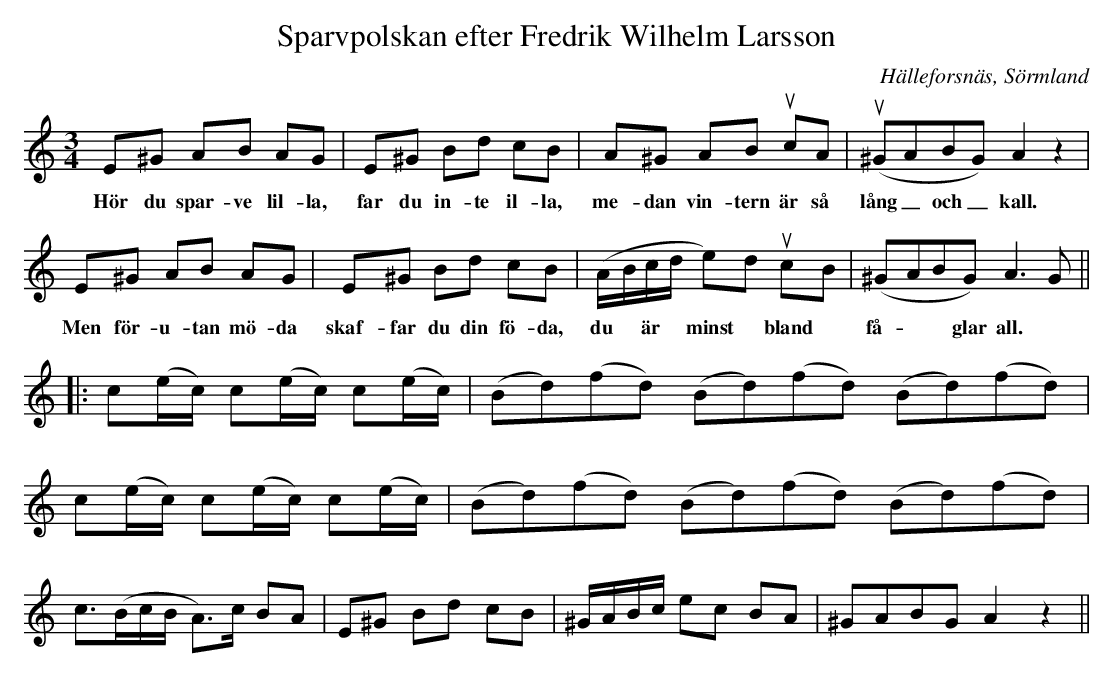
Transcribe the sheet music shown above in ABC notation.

X:1
T:Sparvpolskan efter Fredrik Wilhelm Larsson
O:Hälleforsnäs, Sörmland
M:3/4
L:1/8
K:Am
E^G AB AG | E^G Bd cB | A^G AB ucA | (u^GABG) A2 z2 |
w: Hör du spar-ve lil-la, far du in-te il-la, me-dan vin-tern är så lång_ och_ kall.
E^G AB AG | E^G Bd cB | (A/B/c/d/ e)d ucB | (^GABG) A2>G2 ||
w: Men för-u-tan mö-da skaf-far du din fö-da, du ~ är ~ minst ~ bland ~ få- ~ ~ glar all.
|: c(e/c/) c(e/c/) c(e/c/) | (Bd)(fd) (Bd)(fd) (Bd)(fd) |
   c(e/c/) c(e/c/) c(e/c/) | (Bd)(fd) (Bd)(fd) (Bd)(fd) |
   c3/2(B/c/B/ A>)c BA | E^G Bd cB | ^G/A/B/c/ ec BA | ^GABG A2 z2 ||
